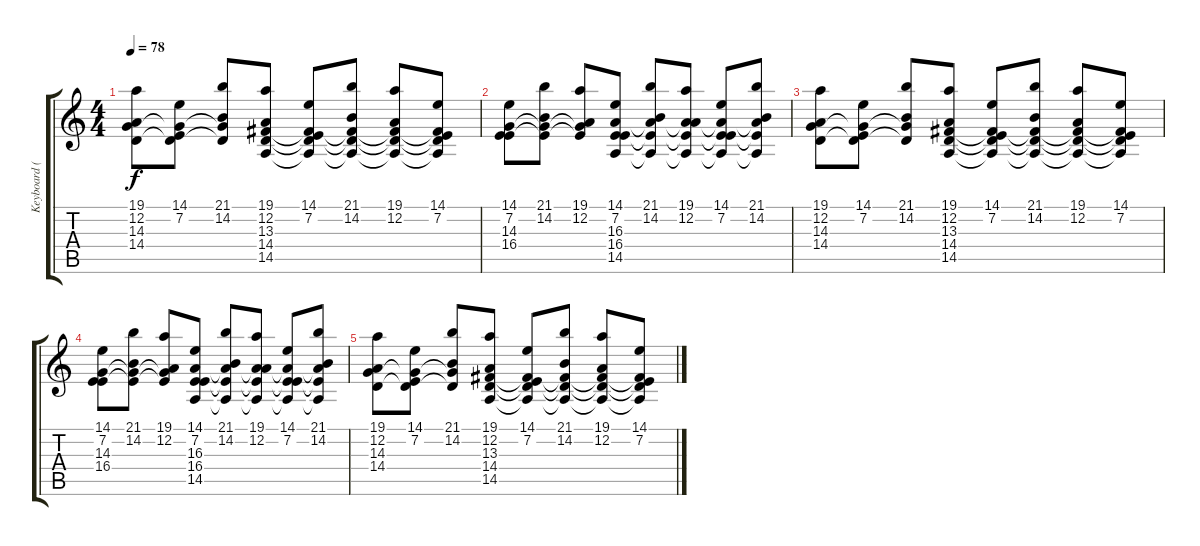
\track ("Keyboard (synth violin, cello, etc...)" "Keyboard (") {instrument stringensemble1}
\staff {score tabs}
\tuning (D4 A3 F3 C3 G2 D2) {hide}
\ts (4 4)
\tempo 78
\clef g2
\ks c
(19.1 12.2 14.3 14.4).8{dy f} (14.1 7.2 14.3{t} 14.4{t}).8 (21.1 14.2 14.3{t} 14.4{t}).8 (19.1 12.2 13.3 14.4 14.5).8 (14.1 7.2 13.3{t} 14.4{t} 14.5{t}).8 (21.1 14.2 13.3{t} 14.4{t} 14.5{t}).8 (19.1 12.2 13.3{t} 14.4{t} 14.5{t}).8 (14.1 7.2 13.3{t} 14.4{t} 14.5{t}).8 |
(14.1 7.2 14.3 16.4).8{volume 16} (21.1 14.2 14.3{t} 16.4{t}).8 (19.1 12.2 14.3{t} 16.4{t}).8 (14.1 7.2 16.3 16.4 14.5).8 (21.1 14.2 16.3{t} 16.4{t} 14.5{t}).8 (19.1 12.2 16.3{t} 16.4{t} 14.5{t}).8 (14.1 7.2 16.3{t} 16.4{t} 14.5{t}).8 (21.1 14.2 16.3{t} 16.4{t} 14.5{t}).8 |
(19.1 12.2 14.3 14.4).8 (14.1 7.2 14.3{t} 14.4{t}).8 (21.1 14.2 14.3{t} 14.4{t}).8 (19.1 12.2 13.3 14.4 14.5).8 (14.1 7.2 13.3{t} 14.4{t} 14.5{t}).8 (21.1 14.2 13.3{t} 14.4{t} 14.5{t}).8 (19.1 12.2 13.3{t} 14.4{t} 14.5{t}).8 (14.1 7.2 13.3{t} 14.4{t} 14.5{t}).8 |
(14.1 7.2 14.3 16.4).8{volume 16} (21.1 14.2 14.3{t} 16.4{t}).8 (19.1 12.2 14.3{t} 16.4{t}).8 (14.1 7.2 16.3 16.4 14.5).8 (21.1 14.2 16.3{t} 16.4{t} 14.5{t}).8 (19.1 12.2 16.3{t} 16.4{t} 14.5{t}).8 (14.1 7.2 16.3{t} 16.4{t} 14.5{t}).8 (21.1 14.2 16.3{t} 16.4{t} 14.5{t}).8 |
(19.1 12.2 14.3 14.4).8 (14.1 7.2 14.3{t} 14.4{t}).8 (21.1 14.2 14.3{t} 14.4{t}).8 (19.1 12.2 13.3 14.4 14.5).8 (14.1 7.2 13.3{t} 14.4{t} 14.5{t}).8 (21.1 14.2 13.3{t} 14.4{t} 14.5{t}).8 (19.1 12.2 13.3{t} 14.4{t} 14.5{t}).8 (14.1 7.2 13.3{t} 14.4{t} 14.5{t}).8
